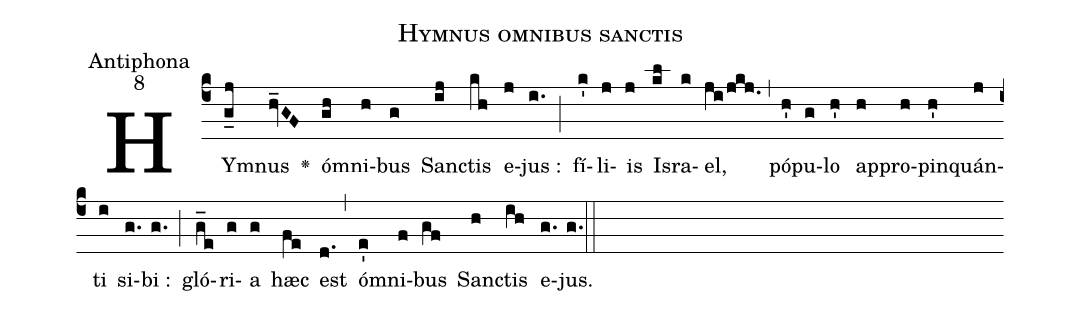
name:Hymnus omnibus sanctis;
office-part:Antiphona;
mode:8;
def-m1:}{\greseteolcustos{manual}{;
def-m2:\ifx\breakbeforeEuouae\undefined\else;
def-m3:\fi}\ifx\noeuouae\undefined\def\noeuouae{F}\fi\if\noeuouae F{;
def-m4:}\fi;
%%
(c4)HYm(g_j)nus(hv_GF) <v>\greheightstar</v>() ó(gh)mni(h)bus(g) San(ij)ctis(kh) e(j)jus :(i.) (;)
fí(k')li(j)is(j) Is(kl)ra(k)el,(ji/jkj.) (,)
pó(h')pu(g)lo(h') ap(h)pro(h)pin(h')quán(j)ti(i) si(g.)bi :(g.) (;)
gló(g_e)ri(g)a(g) hæc(fe) est(d.) (,)
ó(e')mni(f)bus(gf) San(h)ctis(ih) e(g.[em1])jus.(g.) (::[em2]z[em3])

E(j) u(j) o(i) u(j) a(h) e.(g.) (::[em4])
